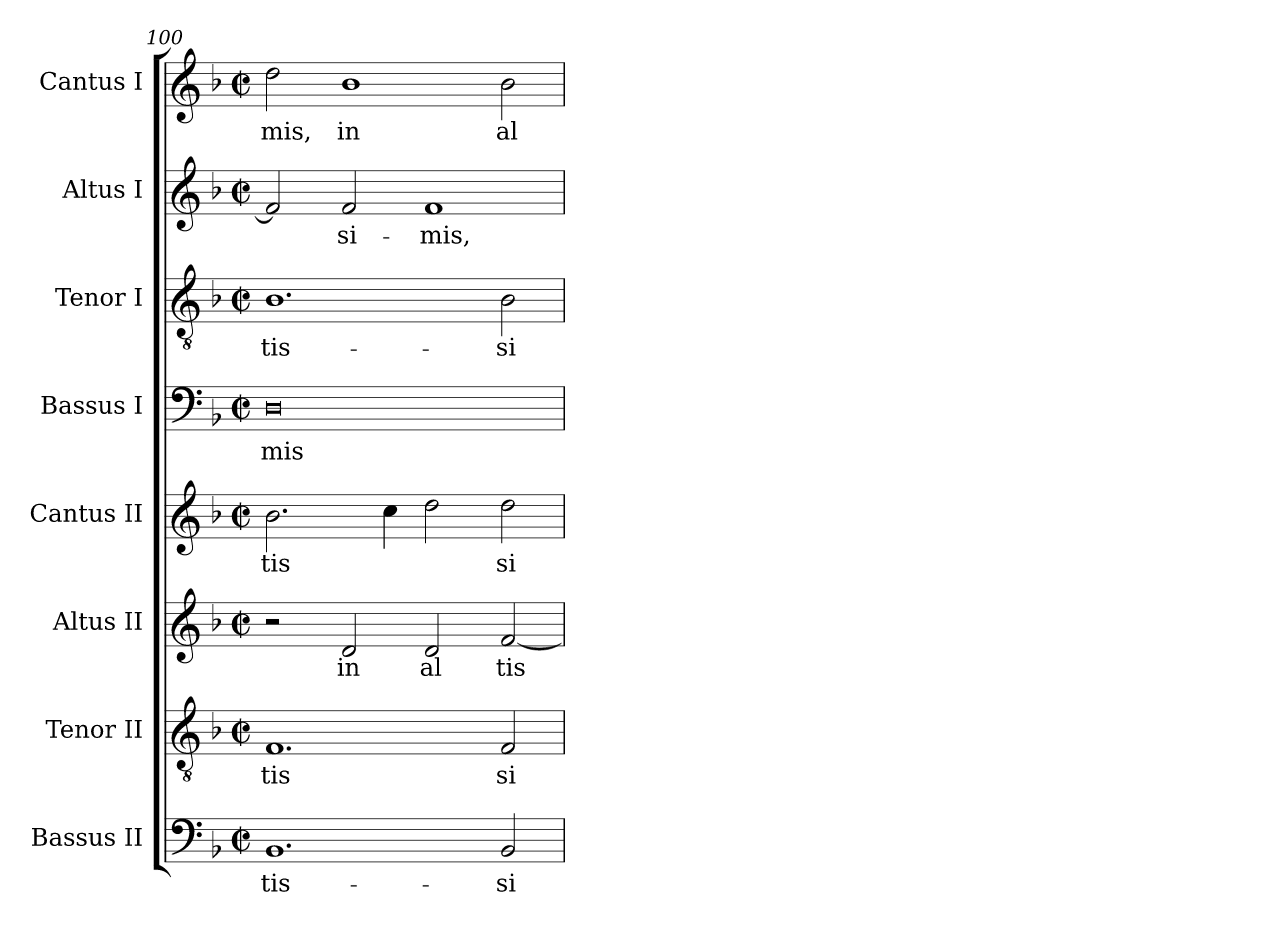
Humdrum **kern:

**kern	**text	**kern	**text	**kern	**text	**kern	**text	**kern	**text	**kern	**text	**kern	**text	**kern	**text
*part8	*part8	*part7	*part7	*part6	*part6	*part5	*part5	*part4	*part4	*part3	*part3	*part2	*part2	*part1	*part1
*staff8	*staff8	*staff7	*staff7	*staff6	*staff6	*staff5	*staff5	*staff4	*staff4	*staff3	*staff3	*staff2	*staff2	*staff1	*staff1
*I"Bassus II	*	*I"Tenor II	*	*I"Altus II	*	*I"Cantus II	*	*I"Bassus I	*	*I"Tenor I	*	*I"Altus I	*	*I"Cantus I	*
!!LO:LB:g=z
*clefF4	*	*clefGv2	*	*clefG2	*	*clefG2	*	*clefF4	*	*clefGv2	*	*clefG2	*	*clefG2	*
*k[b-]	*	*k[b-]	*	*k[b-]	*	*k[b-]	*	*k[b-]	*	*k[b-]	*	*k[b-]	*	*k[b-]	*
*F:	*	*F:	*	*F:	*	*F:	*	*F:	*	*F:	*	*F:	*	*F:	*
*M2/2	*	*M2/2	*	*M2/2	*	*M2/2	*	*M2/2	*	*M2/2	*	*M2/2	*	*M2/2	*
*met(c|)	*	*met(c|)	*	*met(c|)	*	*met(c|)	*	*met(c|)	*	*met(c|)	*	*met(c|)	*	*met(c|)	*
=100	=100	=100	=100	=100	=100	=100	=100	=100	=100	=100	=100	=100	=100	=100	=100
!	!LO:LY:b:cj	!	!LO:LY:b:cj	!	!	!	!LO:LY:b:cj	!	!LO:LY:b:cj	!	!LO:LY:b:cj	!	!	!	!LO:LY:b:cj
*	*	*	*	*	*	*	*	*	*	*	*	*^	*	*	*
1.BB-	-tis-	1.F	-tis	2r	.	2.b-\	-tis	0D	-mis	1.B-	-tis-	2f/]	16ryy	.	2dd\	-mis,
.	.	.	.	.	.	.	.	.	.	.	.	.	1ryy	.	.	.
!	!	!	!	!	!LO:LY:b:cj	!	!	!	!	!	!	!	!	!LO:LY:b:cj	!	!LO:LY:b:cj
.	.	.	.	2d/	in	.	.	.	.	.	.	2f/	.	-si-	1b-	in
.	.	.	.	.	.	4cc\	.	.	.	.	.	.	.	.	.	.
!	!	!	!	!	!LO:LY:b:cj	!	!	!	!	!	!	!	!	!LO:LY:b:cj	!	!
.	.	.	.	2d/	al	2dd\	.	.	.	.	.	1f	.	-mis,	.	.
.	.	.	.	.	.	.	.	.	.	.	.	.	2...ryy	.	.	.
!	!LO:LY:b:cj	!	!LO:LY:b:cj	!	!LO:LY:b:cj	!	!LO:LY:b:cj	!	!	!	!LO:LY:b:cj	!	!	!	!	!LO:LY:b:cj
2BB-/	-si-	2F/	si	[<2f/	tis	2dd\	si	.	.	2B-\	-si-	.	.	.	2b-\	al
*	*	*	*	*	*	*	*	*	*	*	*	*v	*v	*	*	*
=	=	=	=	=	=	=	=	=	=	=	=	=	=	=	=
*-	*-	*-	*-	*-	*-	*-	*-	*-	*-	*-	*-	*-	*-	*-	*-
